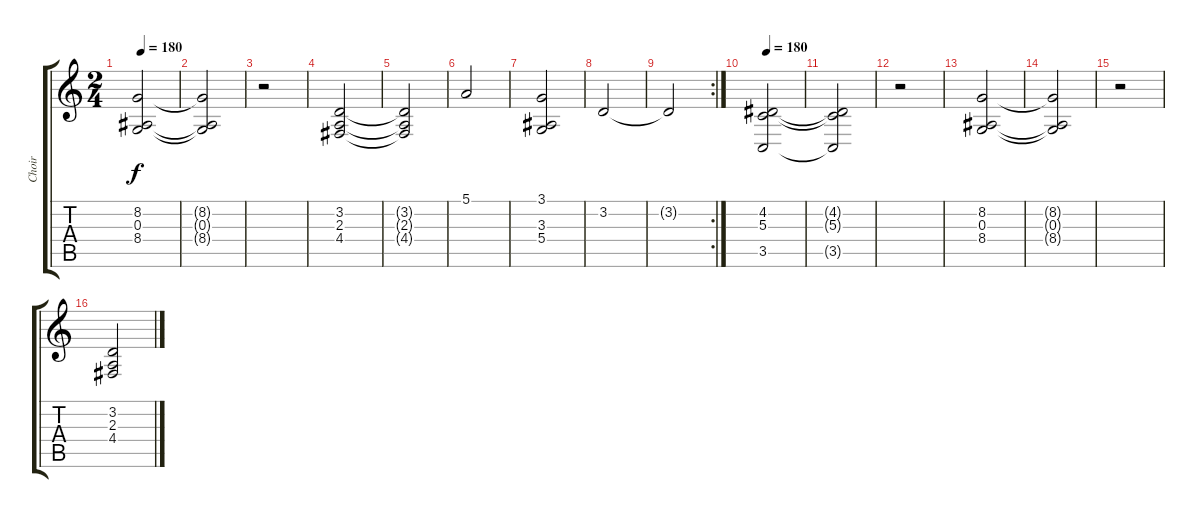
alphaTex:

\track ("Choir" "Choir") {instrument choiraahs}
\staff {score tabs}
\tuning (E4 B3 G3 D3 A2 E2) {hide}
\ts (2 4)
\tempo 180
\clef g2
\ks c
(8.2 0.3 8.4).2{dy f} |
(8.2{t} 0.3{t} 8.4{t}).2 |
r.2 |
(3.2 2.3 4.4).2 |
(3.2{t} 2.3{t} 4.4{t}).2 |
5.1.2 |
(3.1 3.3 5.4).2 |
3.2.2 |
\rc 2
3.2{t}.2 |
\tempo 180
(4.2 5.3 3.5).2 |
(4.2{t} 5.3{t} 3.5{t}).2 |
r.2 |
(8.2 0.3 8.4).2 |
(8.2{t} 0.3{t} 8.4{t}).2 |
r.2 |
(3.2 2.3 4.4).2
